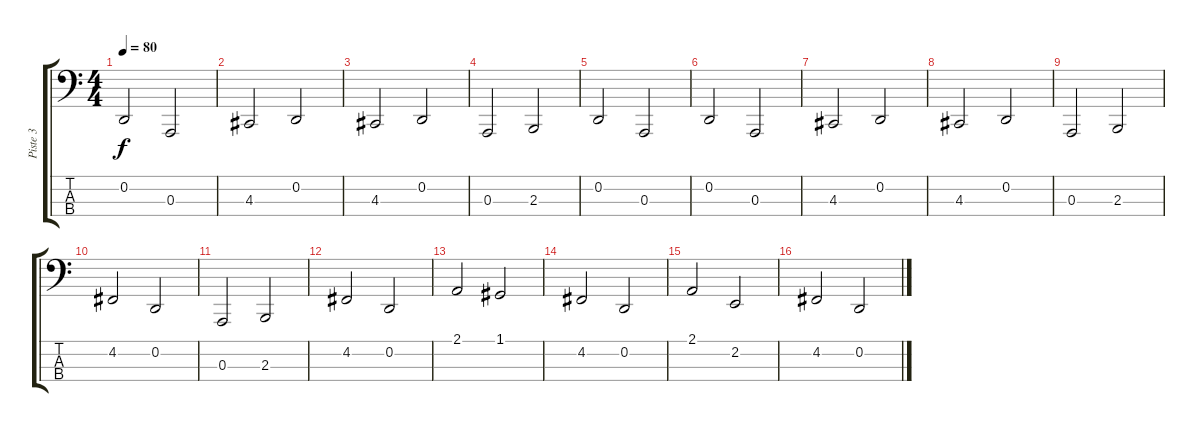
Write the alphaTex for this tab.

\track ("Piste 3" "Piste 3") {instrument cello}
\staff {score tabs}
\tuning (G2 D2 A1 E1) {hide}
\ts (4 4)
\tempo 80
\clef f4
\ks c
0.2.2{dy f} 0.3.2 |
4.3.2 0.2.2 |
4.3.2 0.2.2 |
0.3.2 2.3.2 |
0.2.2 0.3.2 |
0.2.2 0.3.2 |
4.3.2 0.2.2 |
4.3.2 0.2.2 |
0.3.2 2.3.2 |
4.2.2 0.2.2 |
0.3.2 2.3.2 |
4.2.2 0.2.2 |
2.1.2 1.1.2 |
4.2.2 0.2.2 |
2.1.2 2.2.2 |
4.2.2 0.2.2
